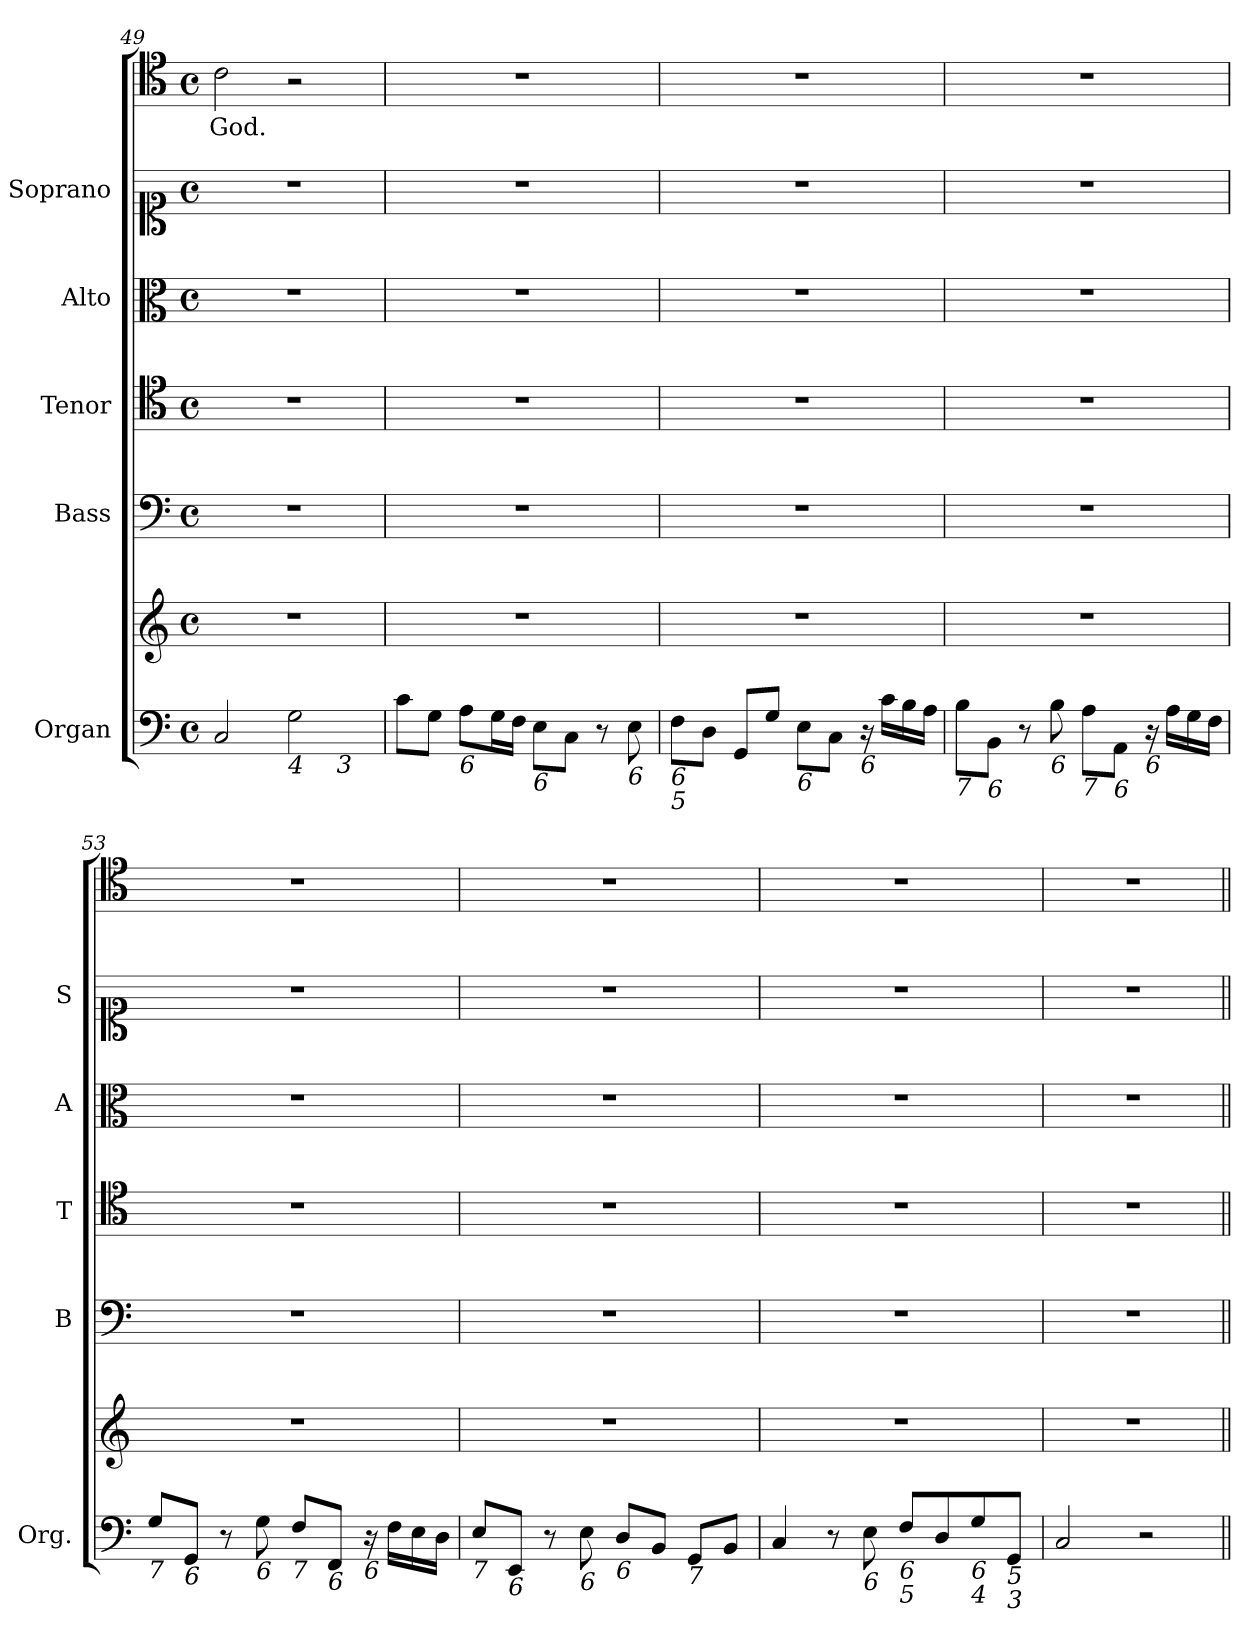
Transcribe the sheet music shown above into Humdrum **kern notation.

**kern	**kern	**kern	**kern	**kern	**kern	**kern	**text
*part6	*part6	*part5	*part4	*part3	*part2	*part1	*part1
*staff7	*staff6	*staff5	*staff4	*staff3	*staff2	*staff1	*staff1
*I"Organ	*	*I"Bass	*I"Tenor	*I"Alto	*I"Soprano	*	*
*I'Org.	*	*I'B	*I'T	*I'A	*I'S	*	*
*clefF4	*clefG2	*clefF4	*clefC4	*clefC3	*clefC1	*clefC4	*
*k[]	*k[]	*k[]	*k[]	*k[]	*k[]	*k[]	*
*C:	*C:	*C:	*C:	*C:	*C:	*C:	*
*M4/4	*M4/4	*M4/4	*M4/4	*M4/4	*M4/4	*M4/4	*
*met(c)	*met(c)	*met(c)	*met(c)	*met(c)	*met(c)	*met(c)	*
=49	=49	=49	=49	=49	=49	=49	=49
!	!	!	!	!	!	!	!LO:LY:b
*^	*	*	*	*	*	*	*
2C/	2.ryy	1r	1r	1r	1r	1r	2c\	God.
!LO:TX:b:i:t=4	!	!	!	!	!	!	!	!
2G\	.	.	.	.	.	.	2r	.
!	!LO:TX:b:i:t=3	!	!	!	!	!	!	!
.	4ryy	.	.	.	.	.	.	.
*v	*v	*	*	*	*	*	*	*
!!LO:PB:g=z
=50	=50	=50	=50	=50	=50	=50	=50
8c\L	1r	1r	1r	1r	1r	1r	.
8G\J	.	.	.	.	.	.	.
!LO:TX:b:i:t=6	!	!	!	!	!	!	!
8A\L	.	.	.	.	.	.	.
16G\L	.	.	.	.	.	.	.
16F\JJ	.	.	.	.	.	.	.
!LO:TX:b:i:t=6	!	!	!	!	!	!	!
8E\L	.	.	.	.	.	.	.
8C\J	.	.	.	.	.	.	.
8r	.	.	.	.	.	.	.
!LO:TX:b:i:t=6	!	!	!	!	!	!	!
8E\	.	.	.	.	.	.	.
=51	=51	=51	=51	=51	=51	=51	=51
!LO:TX:b:i:t=6	!	!	!	!	!	!	!
!LO:TX:b:i:t=5	!	!	!	!	!	!	!
8F\L	1r	1r	1r	1r	1r	1r	.
8D\J	.	.	.	.	.	.	.
8GG/L	.	.	.	.	.	.	.
8G/J	.	.	.	.	.	.	.
!LO:TX:b:i:t=6	!	!	!	!	!	!	!
8E\L	.	.	.	.	.	.	.
8C\J	.	.	.	.	.	.	.
!LO:TX:b:i:t=6	!	!	!	!	!	!	!
16r	.	.	.	.	.	.	.
16c\LL	.	.	.	.	.	.	.
16B\	.	.	.	.	.	.	.
16A\JJ	.	.	.	.	.	.	.
=52	=52	=52	=52	=52	=52	=52	=52
!LO:TX:b:i:t=7	!	!	!	!	!	!	!
8B\L	1r	1r	1r	1r	1r	1r	.
!LO:TX:b:i:t=6	!	!	!	!	!	!	!
8BB\J	.	.	.	.	.	.	.
8r	.	.	.	.	.	.	.
!LO:TX:b:i:t=6	!	!	!	!	!	!	!
8B\	.	.	.	.	.	.	.
!LO:TX:b:i:t=7	!	!	!	!	!	!	!
8A\L	.	.	.	.	.	.	.
!LO:TX:b:i:t=6	!	!	!	!	!	!	!
8AA\J	.	.	.	.	.	.	.
!LO:TX:b:i:t=6	!	!	!	!	!	!	!
16r	.	.	.	.	.	.	.
16A\LL	.	.	.	.	.	.	.
16G\	.	.	.	.	.	.	.
16F\JJ	.	.	.	.	.	.	.
=53	=53	=53	=53	=53	=53	=53	=53
!LO:TX:b:i:t=7	!	!	!	!	!	!	!
8G/L	1r	1r	1r	1r	1r	1r	.
!LO:TX:b:i:t=6	!	!	!	!	!	!	!
8GG/J	.	.	.	.	.	.	.
8r	.	.	.	.	.	.	.
!LO:TX:b:i:t=6	!	!	!	!	!	!	!
8G\	.	.	.	.	.	.	.
!LO:TX:b:i:t=7	!	!	!	!	!	!	!
8F/L	.	.	.	.	.	.	.
!LO:TX:b:i:t=6	!	!	!	!	!	!	!
8FF/J	.	.	.	.	.	.	.
!LO:TX:b:i:t=6	!	!	!	!	!	!	!
16r	.	.	.	.	.	.	.
16F\LL	.	.	.	.	.	.	.
16E\	.	.	.	.	.	.	.
16D\JJ	.	.	.	.	.	.	.
!!LO:LB:g=z
=54	=54	=54	=54	=54	=54	=54	=54
!LO:TX:b:i:t=7	!	!	!	!	!	!	!
8E/L	1r	1r	1r	1r	1r	1r	.
!LO:TX:b:i:t=6	!	!	!	!	!	!	!
8EE/J	.	.	.	.	.	.	.
8r	.	.	.	.	.	.	.
!LO:TX:b:i:t=6	!	!	!	!	!	!	!
8E\	.	.	.	.	.	.	.
!LO:TX:b:i:t=6	!	!	!	!	!	!	!
8D/L	.	.	.	.	.	.	.
8BB/J	.	.	.	.	.	.	.
!LO:TX:b:i:t=7	!	!	!	!	!	!	!
8GG/L	.	.	.	.	.	.	.
8BB/J	.	.	.	.	.	.	.
=55	=55	=55	=55	=55	=55	=55	=55
4C/	1r	1r	1r	1r	1r	1r	.
8r	.	.	.	.	.	.	.
!LO:TX:b:i:t=6	!	!	!	!	!	!	!
8E\	.	.	.	.	.	.	.
!LO:TX:b:i:t=6	!	!	!	!	!	!	!
!LO:TX:b:i:t=5	!	!	!	!	!	!	!
8F/L	.	.	.	.	.	.	.
8D/	.	.	.	.	.	.	.
!LO:TX:b:i:t=6	!	!	!	!	!	!	!
!LO:TX:b:i:t=4	!	!	!	!	!	!	!
8G/	.	.	.	.	.	.	.
!LO:TX:b:i:t=5	!	!	!	!	!	!	!
!LO:TX:b:i:t=3	!	!	!	!	!	!	!
8GG/J	.	.	.	.	.	.	.
=56	=56	=56	=56	=56	=56	=56	=56
2C/	1r	1r	1r	1r	1r	1r	.
2r	.	.	.	.	.	.	.
=||	=||	=||	=||	=||	=||	=||	=||
*-	*-	*-	*-	*-	*-	*-	*-
